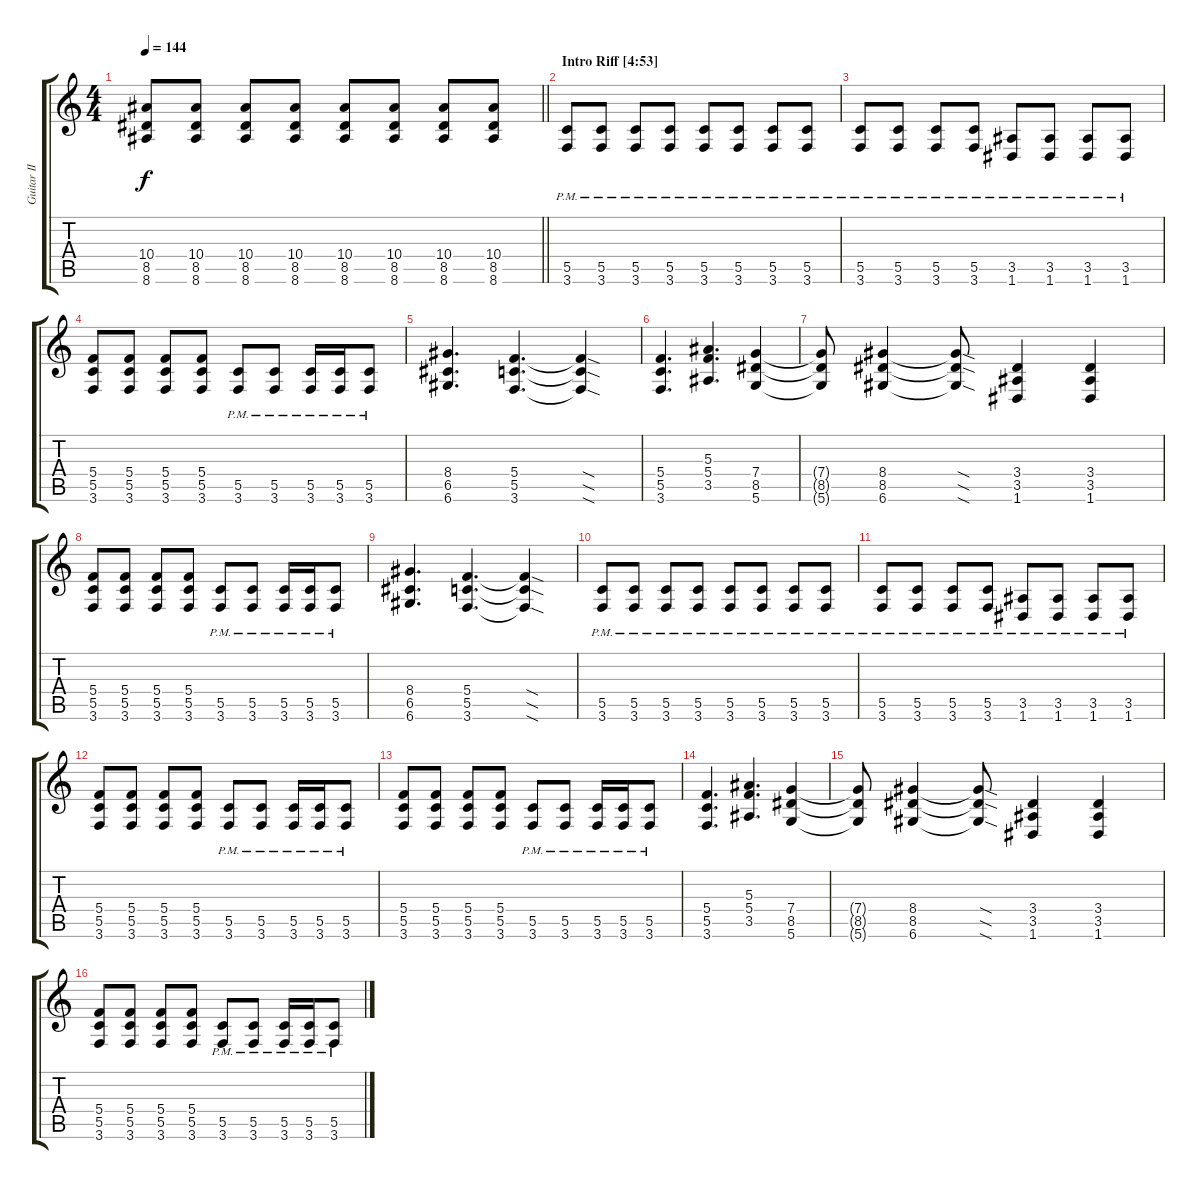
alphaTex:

\track ("Guitar II" "Guitar II") {instrument distortionguitar}
\staff {score tabs}
\tuning (D4 A3 F3 C3 G2 D2) {hide}
\ts (4 4)
\tempo 144
\clef g2
\barLineRight lightlight
\ks c
(10.4 8.5 8.6).8{dy f} (10.4 8.5 8.6).8 (10.4 8.5 8.6).8 (10.4 8.5 8.6).8 (10.4 8.5 8.6).8 (10.4 8.5 8.6).8 (10.4 8.5 8.6).8 (10.4 8.5 8.6).8 |
\section ("" "Intro Riff [4:53]")
(5.5{pm} 3.6{pm}).8{balance 8} (5.5{pm} 3.6{pm}).8 (5.5{pm} 3.6{pm}).8 (5.5{pm} 3.6{pm}).8 (5.5{pm} 3.6{pm}).8 (5.5{pm} 3.6{pm}).8 (5.5{pm} 3.6{pm}).8 (5.5{pm} 3.6{pm}).8 |
(5.5{pm} 3.6{pm}).8 (5.5{pm} 3.6{pm}).8 (5.5{pm} 3.6{pm}).8 (5.5{pm} 3.6{pm}).8 (3.5{pm} 1.6{pm}).8 (3.5{pm} 1.6{pm}).8 (3.5{pm} 1.6{pm}).8 (3.5{pm} 1.6{pm}).8 |
(5.4 5.5 3.6).8 (5.4 5.5 3.6).8 (5.4 5.5 3.6).8 (5.4 5.5 3.6).8 (5.5{pm} 3.6{pm}).8 (5.5{pm} 3.6{pm}).8 (5.5{pm} 3.6{pm}).16 (5.5{pm} 3.6{pm}).16 (5.5{pm} 3.6{pm}).8 |
(8.4 6.5 6.6).4{d} (5.4 5.5 3.6).4{d} (5.4{sod t} 5.5{sod t} 3.6{sod t}).4 |
(5.4 5.5 3.6).4{d} (5.3 5.4 3.5).4{d} (7.4 8.5 5.6).4 |
(7.4{t} 8.5{t} 5.6{t}).8 (8.4 8.5 6.6).4 (8.4{sod t} 8.5{sod t} 6.6{sod t}).8 (3.4 3.5 1.6).4 (3.4 3.5 1.6).4 |
(5.4 5.5 3.6).8 (5.4 5.5 3.6).8 (5.4 5.5 3.6).8 (5.4 5.5 3.6).8 (5.5{pm} 3.6{pm}).8 (5.5{pm} 3.6{pm}).8 (5.5{pm} 3.6{pm}).16 (5.5{pm} 3.6{pm}).16 (5.5{pm} 3.6{pm}).8 |
(8.4 6.5 6.6).4{d} (5.4 5.5 3.6).4{d} (5.4{sod t} 5.5{sod t} 3.6{sod t}).4 |
(5.5{pm} 3.6{pm}).8 (5.5{pm} 3.6{pm}).8 (5.5{pm} 3.6{pm}).8 (5.5{pm} 3.6{pm}).8 (5.5{pm} 3.6{pm}).8 (5.5{pm} 3.6{pm}).8 (5.5{pm} 3.6{pm}).8 (5.5{pm} 3.6{pm}).8 |
(5.5{pm} 3.6{pm}).8 (5.5{pm} 3.6{pm}).8 (5.5{pm} 3.6{pm}).8 (5.5{pm} 3.6{pm}).8 (3.5{pm} 1.6{pm}).8 (3.5{pm} 1.6{pm}).8 (3.5{pm} 1.6{pm}).8 (3.5{pm} 1.6{pm}).8 |
(5.4 5.5 3.6).8 (5.4 5.5 3.6).8 (5.4 5.5 3.6).8 (5.4 5.5 3.6).8 (5.5{pm} 3.6{pm}).8 (5.5{pm} 3.6{pm}).8 (5.5{pm} 3.6{pm}).16 (5.5{pm} 3.6{pm}).16 (5.5{pm} 3.6{pm}).8 |
(5.4 5.5 3.6).8 (5.4 5.5 3.6).8 (5.4 5.5 3.6).8 (5.4 5.5 3.6).8 (5.5{pm} 3.6{pm}).8 (5.5{pm} 3.6{pm}).8 (5.5{pm} 3.6{pm}).16 (5.5{pm} 3.6{pm}).16 (5.5{pm} 3.6{pm}).8 |
(5.4 5.5 3.6).4{d} (5.3 5.4 3.5).4{d} (7.4 8.5 5.6).4 |
(7.4{t} 8.5{t} 5.6{t}).8 (8.4 8.5 6.6).4 (8.4{sod t} 8.5{sod t} 6.6{sod t}).8 (3.4 3.5 1.6).4 (3.4 3.5 1.6).4 |
(5.4 5.5 3.6).8 (5.4 5.5 3.6).8 (5.4 5.5 3.6).8 (5.4 5.5 3.6).8 (5.5{pm} 3.6{pm}).8 (5.5{pm} 3.6{pm}).8 (5.5{pm} 3.6{pm}).16 (5.5{pm} 3.6{pm}).16 (5.5{pm} 3.6{pm}).8
